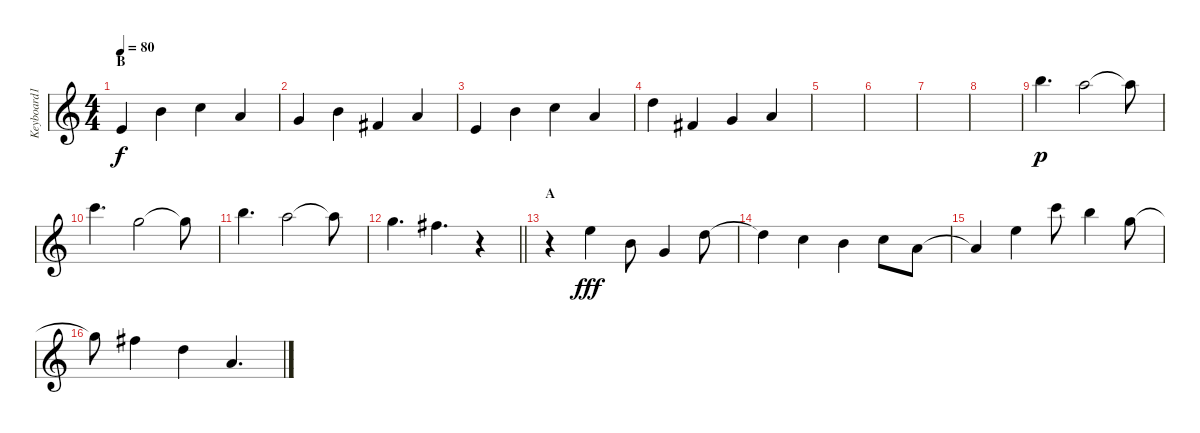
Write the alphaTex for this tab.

\track ("Keyboard1" "Keyboard1") {instrument celesta}
\staff {score}
\tuning (E4 B3 G3 D3 A2 E2) {hide}
\ts (4 4)
\section ("" "B")
\tempo 80
\clef g2
\ks c
0.1.4{dy f} 7.1.4 8.1.4 5.1.4 |
3.1.4 7.1.4 2.1.4 5.1.4 |
0.1.4 7.1.4 8.1.4 5.1.4 |
10.1.4 2.1.4 3.1.4 5.1.4 |
|
|
|
|
19.1.4{d dy p instrument vibraphone} 17.1.2 17.1{t}.8 |
20.1.4{d} 15.1.2 15.1{t}.8 |
19.1.4{d} 17.1.2 17.1{t}.8 |
\barLineRight lightlight
15.1.4{d} 14.1.4{d} r.4 |
\section ("" "A")
r.4{instrument celesta} 12.1.4{dy fff} 7.1.8 3.1.4 10.1.8 |
10.1{t}.4 8.1.4 7.1.4 8.1.8 5.1.8 |
5.1{t}.4 12.1.4 20.1.8 19.1.4 15.1.8 |
15.1{t}.8 14.1.4 10.1.4 5.1.4{d}
